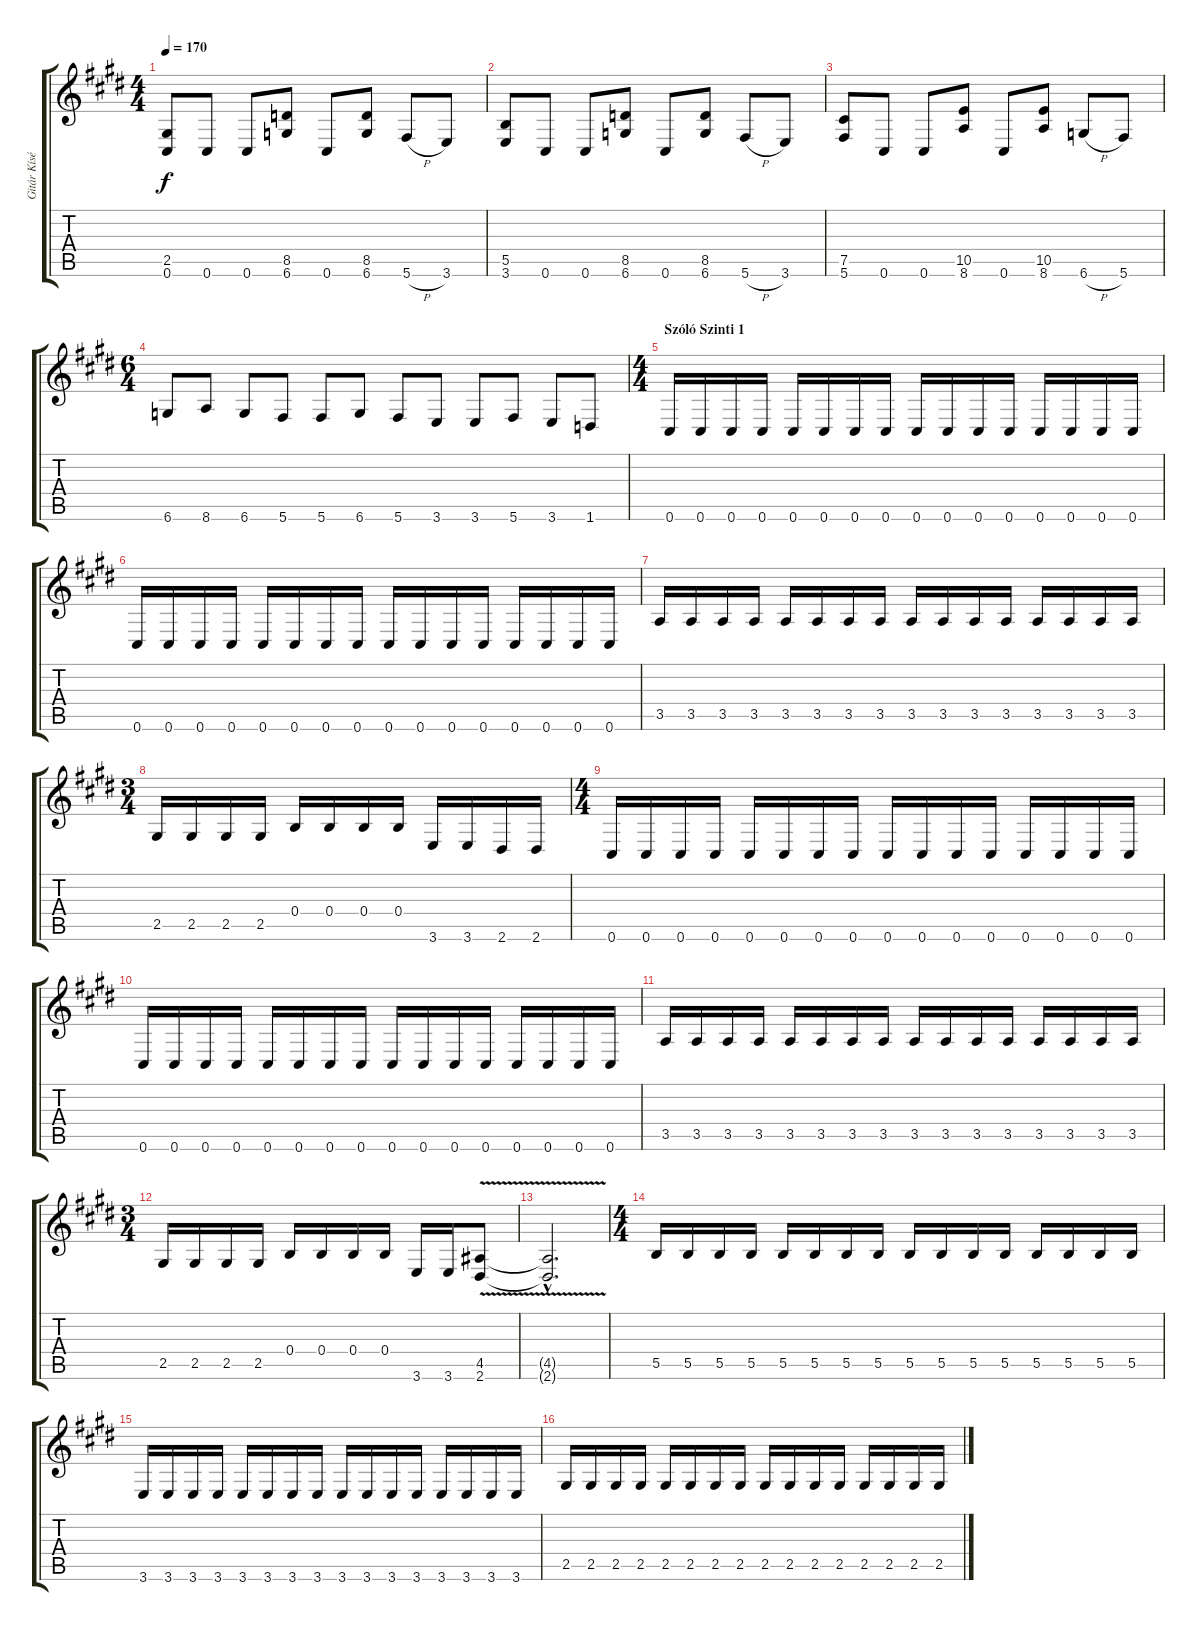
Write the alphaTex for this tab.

\track ("Gitár Kíséret 2" "Gitár Kísé") {instrument distortionguitar}
\staff {score tabs}
\tuning (Db4 Ab3 E3 B2 Gb2 Db2) {hide}
\ts (4 4)
\tempo 170
\clef g2
\ks c#minor
(2.5 0.6).8{dy f} 0.6.8 0.6.8 (8.5 6.6).8 0.6.8 (8.5 6.6).8 5.6{h}.8 3.6.8 |
(5.5 3.6).8 0.6.8 0.6.8 (8.5 6.6).8 0.6.8 (8.5 6.6).8 5.6{h}.8 3.6.8 |
(7.5 5.6).8 0.6.8 0.6.8 (10.5 8.6).8 0.6.8 (10.5 8.6).8 6.6{h}.8 5.6.8 |
\ts (6 4)
6.6.8 8.6.8 6.6.8 5.6.8 5.6.8 6.6.8 5.6.8 3.6.8 3.6.8 5.6.8 3.6.8 1.6.8 |
\ts (4 4)
\section ("" "Szóló Szinti 1")
0.6.16 0.6.16 0.6.16 0.6.16 0.6.16 0.6.16 0.6.16 0.6.16 0.6.16 0.6.16 0.6.16 0.6.16 0.6.16 0.6.16 0.6.16 0.6.16 |
0.6.16 0.6.16 0.6.16 0.6.16 0.6.16 0.6.16 0.6.16 0.6.16 0.6.16 0.6.16 0.6.16 0.6.16 0.6.16 0.6.16 0.6.16 0.6.16 |
3.5.16 3.5.16 3.5.16 3.5.16 3.5.16 3.5.16 3.5.16 3.5.16 3.5.16 3.5.16 3.5.16 3.5.16 3.5.16 3.5.16 3.5.16 3.5.16 |
\ts (3 4)
2.5.16 2.5.16 2.5.16 2.5.16 0.4.16 0.4.16 0.4.16 0.4.16 3.6.16 3.6.16 2.6.16 2.6.16 |
\ts (4 4)
0.6.16 0.6.16 0.6.16 0.6.16 0.6.16 0.6.16 0.6.16 0.6.16 0.6.16 0.6.16 0.6.16 0.6.16 0.6.16 0.6.16 0.6.16 0.6.16 |
0.6.16 0.6.16 0.6.16 0.6.16 0.6.16 0.6.16 0.6.16 0.6.16 0.6.16 0.6.16 0.6.16 0.6.16 0.6.16 0.6.16 0.6.16 0.6.16 |
3.5.16 3.5.16 3.5.16 3.5.16 3.5.16 3.5.16 3.5.16 3.5.16 3.5.16 3.5.16 3.5.16 3.5.16 3.5.16 3.5.16 3.5.16 3.5.16 |
\ts (3 4)
2.5.16 2.5.16 2.5.16 2.5.16 0.4.16 0.4.16 0.4.16 0.4.16 3.6.16 3.6.16 (4.5 2.6{v}).8 |
(4.5{hac t} 2.6{hac t}).2{d} |
\ts (4 4)
5.5.16 5.5.16 5.5.16 5.5.16 5.5.16 5.5.16 5.5.16 5.5.16 5.5.16 5.5.16 5.5.16 5.5.16 5.5.16 5.5.16 5.5.16 5.5.16 |
3.6.16 3.6.16 3.6.16 3.6.16 3.6.16 3.6.16 3.6.16 3.6.16 3.6.16 3.6.16 3.6.16 3.6.16 3.6.16 3.6.16 3.6.16 3.6.16 |
2.5.16 2.5.16 2.5.16 2.5.16 2.5.16 2.5.16 2.5.16 2.5.16 2.5.16 2.5.16 2.5.16 2.5.16 2.5.16 2.5.16 2.5.16 2.5.16
